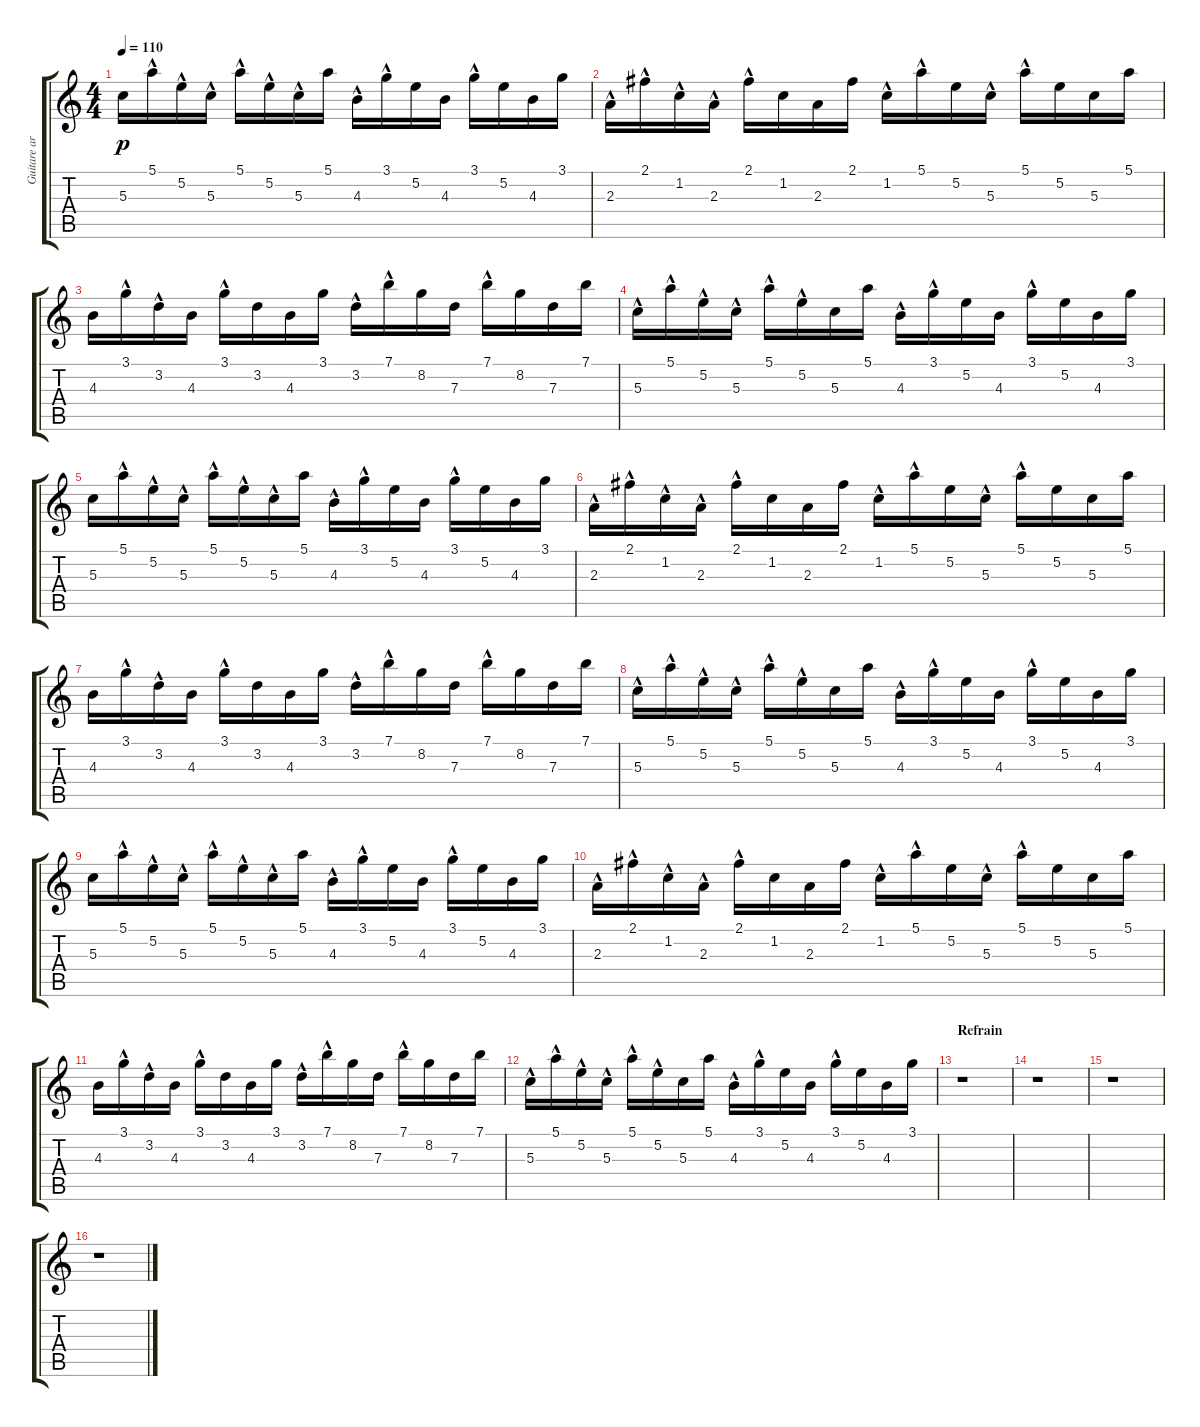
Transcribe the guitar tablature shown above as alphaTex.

\track ("Guitare arpège" "Guitare ar") {instrument acousticguitarnylon}
\staff {score tabs}
\tuning (E4 B3 G3 D3 A2 E2) {hide}
\ts (4 4)
\tempo 110
\clef g2
\ks c
5.3.16{dy p} 5.1{hac}.16 5.2{hac}.16 5.3{hac}.16 5.1{hac}.16 5.2{hac}.16 5.3{hac}.16 5.1.16 4.3{hac}.16 3.1{hac}.16 5.2.16 4.3.16 3.1{hac}.16 5.2.16 4.3.16 3.1.16 |
2.3{hac}.16 2.1{hac}.16 1.2{hac}.16 2.3{hac}.16 2.1{hac}.16 1.2.16 2.3.16 2.1.16 1.2{hac}.16 5.1{hac}.16 5.2.16 5.3{hac}.16 5.1{hac}.16 5.2.16 5.3.16 5.1.16 |
4.3.16 3.1{hac}.16 3.2{hac}.16 4.3.16 3.1{hac}.16 3.2.16 4.3.16 3.1.16 3.2{hac}.16 7.1{hac}.16 8.2.16 7.3.16 7.1{hac}.16 8.2.16 7.3.16 7.1.16 |
5.3{hac}.16 5.1{hac}.16 5.2{hac}.16 5.3{hac}.16 5.1{hac}.16 5.2{hac}.16 5.3.16 5.1.16 4.3{hac}.16 3.1{hac}.16 5.2.16 4.3.16 3.1{hac}.16 5.2.16 4.3.16 3.1.16 |
5.3.16 5.1{hac}.16 5.2{hac}.16 5.3{hac}.16 5.1{hac}.16 5.2{hac}.16 5.3{hac}.16 5.1.16 4.3{hac}.16 3.1{hac}.16 5.2.16 4.3.16 3.1{hac}.16 5.2.16 4.3.16 3.1.16 |
2.3{hac}.16 2.1{hac}.16 1.2{hac}.16 2.3{hac}.16 2.1{hac}.16 1.2.16 2.3.16 2.1.16 1.2{hac}.16 5.1{hac}.16 5.2.16 5.3{hac}.16 5.1{hac}.16 5.2.16 5.3.16 5.1.16 |
4.3.16 3.1{hac}.16 3.2{hac}.16 4.3.16 3.1{hac}.16 3.2.16 4.3.16 3.1.16 3.2{hac}.16 7.1{hac}.16 8.2.16 7.3.16 7.1{hac}.16 8.2.16 7.3.16 7.1.16 |
5.3{hac}.16 5.1{hac}.16 5.2{hac}.16 5.3{hac}.16 5.1{hac}.16 5.2{hac}.16 5.3.16 5.1.16 4.3{hac}.16 3.1{hac}.16 5.2.16 4.3.16 3.1{hac}.16 5.2.16 4.3.16 3.1.16 |
5.3.16 5.1{hac}.16 5.2{hac}.16 5.3{hac}.16 5.1{hac}.16 5.2{hac}.16 5.3{hac}.16 5.1.16 4.3{hac}.16 3.1{hac}.16 5.2.16 4.3.16 3.1{hac}.16 5.2.16 4.3.16 3.1.16 |
2.3{hac}.16 2.1{hac}.16 1.2{hac}.16 2.3{hac}.16 2.1{hac}.16 1.2.16 2.3.16 2.1.16 1.2{hac}.16 5.1{hac}.16 5.2.16 5.3{hac}.16 5.1{hac}.16 5.2.16 5.3.16 5.1.16 |
4.3.16 3.1{hac}.16 3.2{hac}.16 4.3.16 3.1{hac}.16 3.2.16 4.3.16 3.1.16 3.2{hac}.16 7.1{hac}.16 8.2.16 7.3.16 7.1{hac}.16 8.2.16 7.3.16 7.1.16 |
5.3{hac}.16 5.1{hac}.16 5.2{hac}.16 5.3{hac}.16 5.1{hac}.16 5.2{hac}.16 5.3.16 5.1.16 4.3{hac}.16 3.1{hac}.16 5.2.16 4.3.16 3.1{hac}.16 5.2.16 4.3.16 3.1.16 |
\section ("" "Refrain")
r.1 |
r.1 |
r.1 |
r.1
